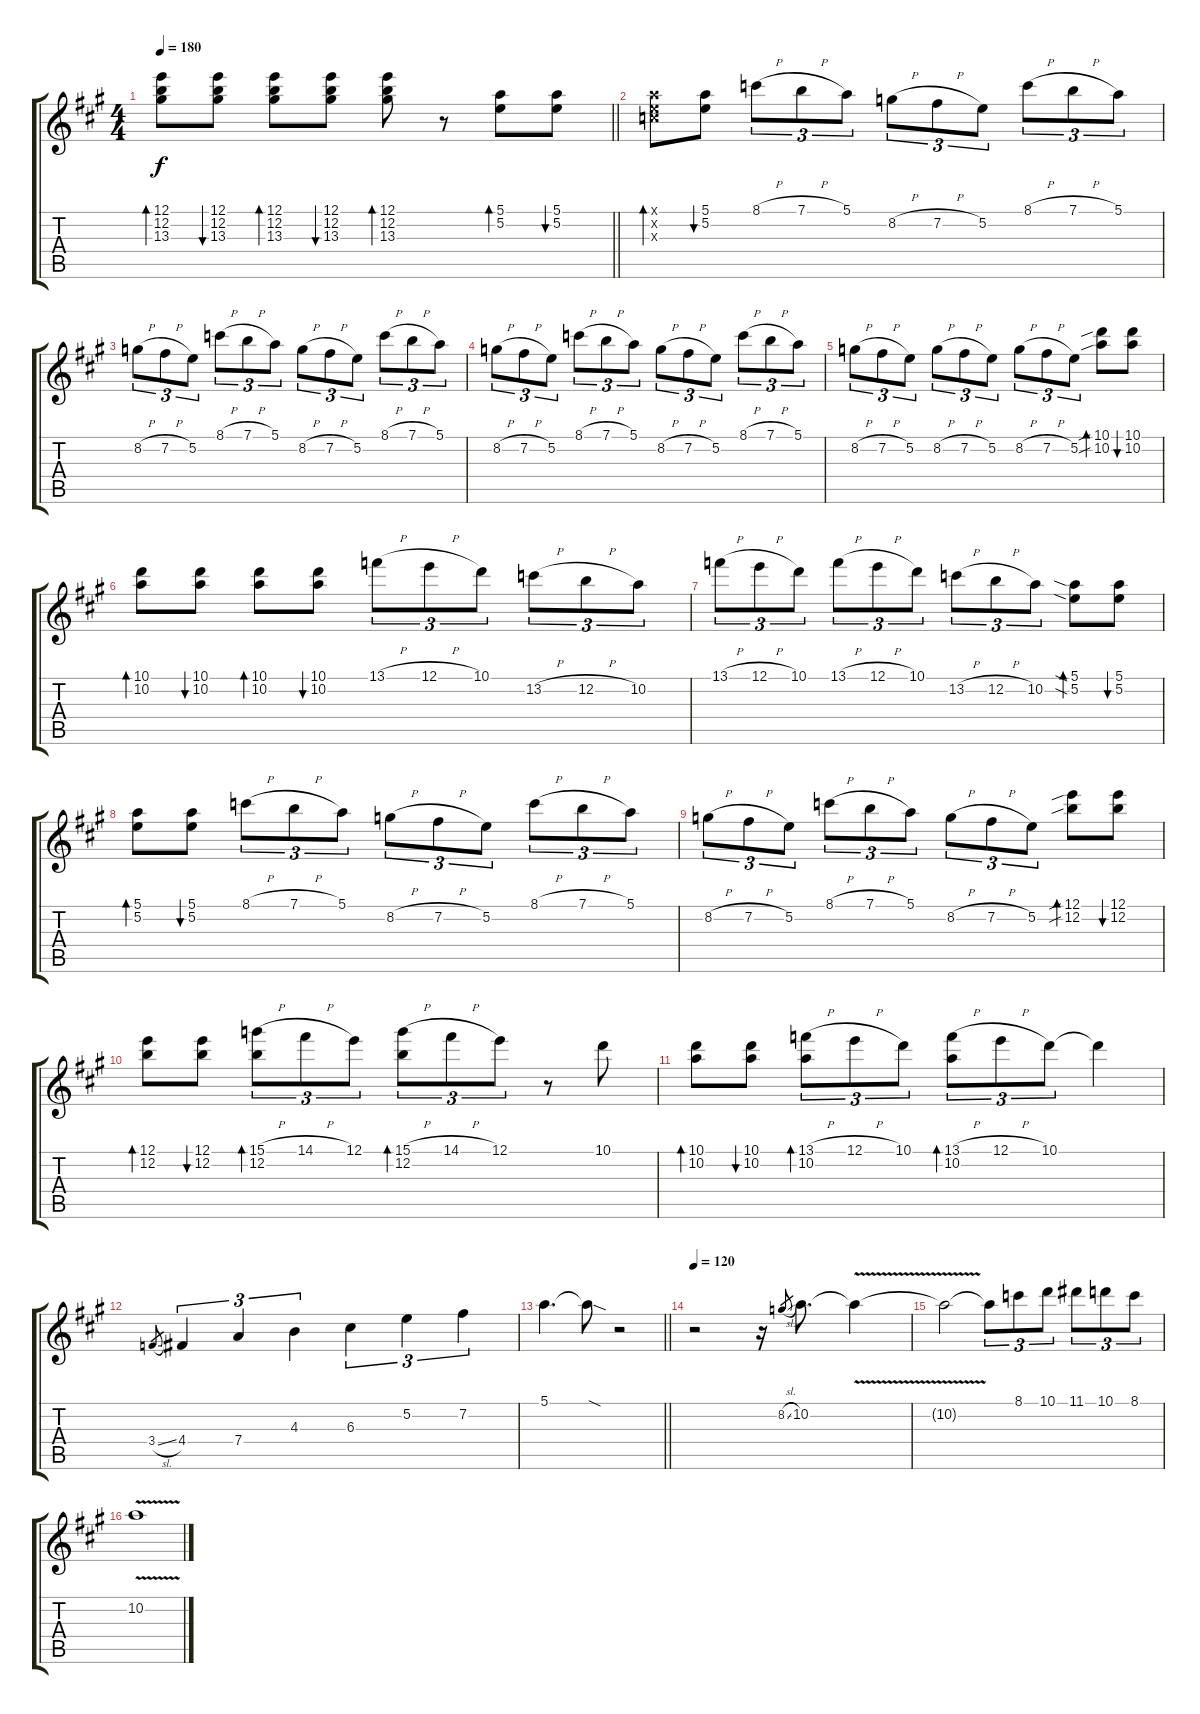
\track "" {instrument acousticguitarsteel}
\staff {score tabs}
\tuning (E4 B3 G3 D3 A2 E2) {hide}
\ts (4 4)
\tempo 180
\clef g2
\barLineRight lightlight
\ks a
(12.1 12.2 13.3).8{bd 30 dy f} (12.1 12.2 13.3).8{bu 30} (12.1 12.2 13.3).8{bd 30} (12.1 12.2 13.3).8{bu 30} (12.1 12.2 13.3).8{bd 30} r.8 (5.1 5.2).8{bd 30} (5.1 5.2).8{bu 30} |
(5.1{x} 5.2{x} 5.3{x}).8{bd 30} (5.1 5.2).8{bu 30} 8.1{h}.8{tu (3 2) balance 5} 7.1{h}.8{tu (3 2)} 5.1.8{tu (3 2)} 8.2{h}.8{tu (3 2)} 7.2{h}.8{tu (3 2)} 5.2.8{tu (3 2)} 8.1{h}.8{tu (3 2)} 7.1{h}.8{tu (3 2)} 5.1.8{tu (3 2)} |
8.2{h}.8{tu (3 2)} 7.2{h}.8{tu (3 2)} 5.2.8{tu (3 2)} 8.1{h}.8{tu (3 2)} 7.1{h}.8{tu (3 2)} 5.1.8{tu (3 2)} 8.2{h}.8{tu (3 2)} 7.2{h}.8{tu (3 2)} 5.2.8{tu (3 2)} 8.1{h}.8{tu (3 2)} 7.1{h}.8{tu (3 2)} 5.1.8{tu (3 2)} |
8.2{h}.8{tu (3 2)} 7.2{h}.8{tu (3 2)} 5.2.8{tu (3 2)} 8.1{h}.8{tu (3 2)} 7.1{h}.8{tu (3 2)} 5.1.8{tu (3 2)} 8.2{h}.8{tu (3 2)} 7.2{h}.8{tu (3 2)} 5.2.8{tu (3 2)} 8.1{h}.8{tu (3 2)} 7.1{h}.8{tu (3 2)} 5.1.8{tu (3 2)} |
8.2{h}.8{tu (3 2)} 7.2{h}.8{tu (3 2)} 5.2.8{tu (3 2)} 8.2{h}.8{tu (3 2)} 7.2{h}.8{tu (3 2)} 5.2.8{tu (3 2)} 8.2{h}.8{tu (3 2)} 7.2{h}.8{tu (3 2)} 5.2.8{tu (3 2)} (10.1{sib} 10.2{sib}).8{bd 30} (10.1 10.2).8{bu 30} |
(10.1 10.2).8{bd 30} (10.1 10.2).8{bu 30} (10.1 10.2).8{bd 30} (10.1 10.2).8{bu 30} 13.1{h}.8{tu (3 2)} 12.1{h}.8{tu (3 2)} 10.1.8{tu (3 2)} 13.2{h}.8{tu (3 2)} 12.2{h}.8{tu (3 2)} 10.2.8{tu (3 2)} |
13.1{h}.8{tu (3 2)} 12.1{h}.8{tu (3 2)} 10.1.8{tu (3 2)} 13.1{h}.8{tu (3 2)} 12.1{h}.8{tu (3 2)} 10.1.8{tu (3 2)} 13.2{h}.8{tu (3 2)} 12.2{h}.8{tu (3 2)} 10.2.8{tu (3 2)} (5.1{sia} 5.2{sia}).8{bd 30} (5.1 5.2).8{bu 30} |
(5.1 5.2).8{bd 30} (5.1 5.2).8{bu 30} 8.1{h}.8{tu (3 2)} 7.1{h}.8{tu (3 2)} 5.1.8{tu (3 2)} 8.2{h}.8{tu (3 2)} 7.2{h}.8{tu (3 2)} 5.2.8{tu (3 2)} 8.1{h}.8{tu (3 2)} 7.1{h}.8{tu (3 2)} 5.1.8{tu (3 2)} |
8.2{h}.8{tu (3 2)} 7.2{h}.8{tu (3 2)} 5.2.8{tu (3 2)} 8.1{h}.8{tu (3 2)} 7.1{h}.8{tu (3 2)} 5.1.8{tu (3 2)} 8.2{h}.8{tu (3 2)} 7.2{h}.8{tu (3 2)} 5.2.8{tu (3 2)} (12.1{sib} 12.2{sib}).8{bd 30} (12.1 12.2).8{bu 30} |
(12.1 12.2).8{bd 30} (12.1 12.2).8{bu 30} (15.1{h} 12.2).8{tu (3 2) bd 30} 14.1{h}.8{tu (3 2)} 12.1.8{tu (3 2)} (15.1{h} 12.2).8{tu (3 2) bd 30} 14.1{h}.8{tu (3 2)} 12.1.8{tu (3 2)} r.8 10.1.8 |
(10.1 10.2).8{bd 30} (10.1 10.2).8{bu 30} (13.1{h} 10.2).8{tu (3 2) bd 30} 12.1{h}.8{tu (3 2)} 10.1.8{tu (3 2)} (13.1{h} 10.2).8{tu (3 2) bd 30} 12.1{h}.8{tu (3 2)} 10.1.8{tu (3 2)} 10.1{t}.4 |
3.4{sl}.8{gr} 4.4.4{tu (3 2) volume 16 balance 8} 7.4.4{tu (3 2)} 4.3.4{tu (3 2)} 6.3.4{tu (3 2)} 5.2.4{tu (3 2)} 7.2.4{tu (3 2)} |
\barLineRight lightlight
5.1.4{d} 5.1{sod t}.8 r.2 |
\tempo 120
r.2{volume 16} r.16 8.2{sl}.8{gr} 10.2.8{d} 10.2{v t}.4 |
10.2{t}.2 10.2{t}.8{tu (3 2)} 8.1.8{tu (3 2)} 10.1.8{tu (3 2)} 11.1.8{tu (3 2)} 10.1.8{tu (3 2)} 8.1.8{tu (3 2)} |
10.2{v}.1
